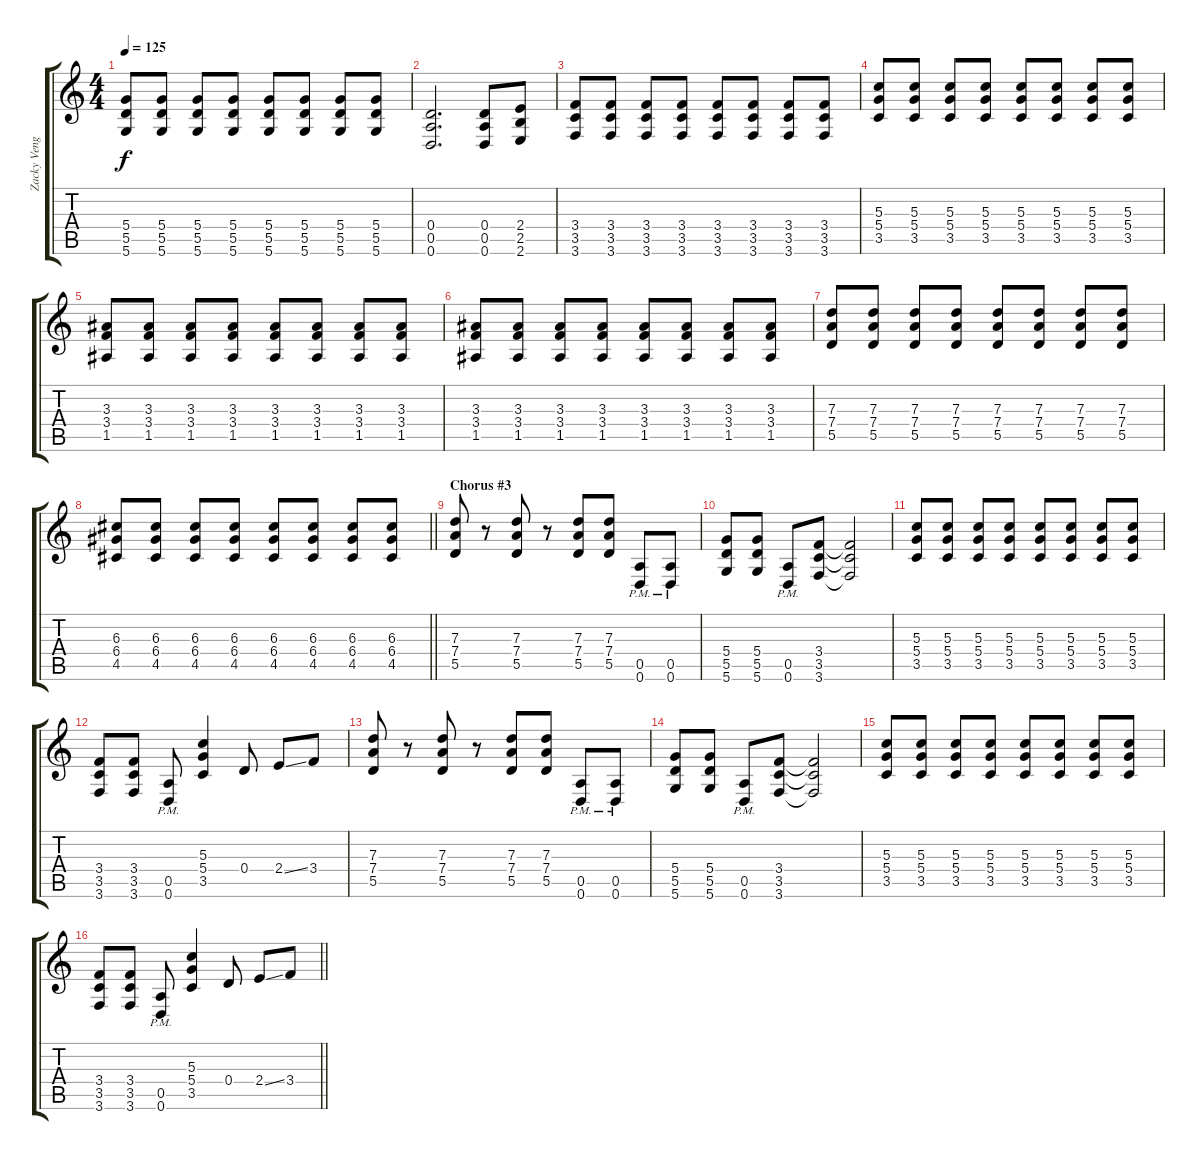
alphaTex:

\track ("Zacky Vengeance" "Zacky Veng") {instrument distortionguitar}
\staff {score tabs}
\tuning (E4 B3 G3 D3 A2 D2) {hide}
\ts (4 4)
\tempo 125
\clef g2
\ks c
(5.4 5.5 5.6).8{dy f} (5.4 5.5 5.6).8 (5.4 5.5 5.6).8 (5.4 5.5 5.6).8 (5.4 5.5 5.6).8 (5.4 5.5 5.6).8 (5.4 5.5 5.6).8 (5.4 5.5 5.6).8 |
(0.4 0.5 0.6).2{d} (0.4 0.5 0.6).8 (2.4 2.5 2.6).8 |
(3.4 3.5 3.6).8 (3.4 3.5 3.6).8 (3.4 3.5 3.6).8 (3.4 3.5 3.6).8 (3.4 3.5 3.6).8 (3.4 3.5 3.6).8 (3.4 3.5 3.6).8 (3.4 3.5 3.6).8 |
(5.3 5.4 3.5).8 (5.3 5.4 3.5).8 (5.3 5.4 3.5).8 (5.3 5.4 3.5).8 (5.3 5.4 3.5).8 (5.3 5.4 3.5).8 (5.3 5.4 3.5).8 (5.3 5.4 3.5).8 |
(3.3 3.4 1.5).8 (3.3 3.4 1.5).8 (3.3 3.4 1.5).8 (3.3 3.4 1.5).8 (3.3 3.4 1.5).8 (3.3 3.4 1.5).8 (3.3 3.4 1.5).8 (3.3 3.4 1.5).8 |
(3.3 3.4 1.5).8 (3.3 3.4 1.5).8 (3.3 3.4 1.5).8 (3.3 3.4 1.5).8 (3.3 3.4 1.5).8 (3.3 3.4 1.5).8 (3.3 3.4 1.5).8 (3.3 3.4 1.5).8 |
(7.3 7.4 5.5).8 (7.3 7.4 5.5).8 (7.3 7.4 5.5).8 (7.3 7.4 5.5).8 (7.3 7.4 5.5).8 (7.3 7.4 5.5).8 (7.3 7.4 5.5).8 (7.3 7.4 5.5).8 |
\barLineRight lightlight
(6.3 6.4 4.5).8 (6.3 6.4 4.5).8 (6.3 6.4 4.5).8 (6.3 6.4 4.5).8 (6.3 6.4 4.5).8 (6.3 6.4 4.5).8 (6.3 6.4 4.5).8 (6.3 6.4 4.5).8 |
\section ("" "Chorus #3")
(7.3 7.4 5.5).8{volume 12} r.8 (7.3 7.4 5.5).8 r.8 (7.3 7.4 5.5).8 (7.3 7.4 5.5).8 (0.5{pm} 0.6{pm}).8 (0.5{pm} 0.6{pm}).8 |
(5.4 5.5 5.6).8 (5.4 5.5 5.6).8 (0.5{pm} 0.6{pm}).8 (3.4 3.5 3.6).8 (3.4{t} 3.5{t} 3.6{t}).2 |
(5.3 5.4 3.5).8 (5.3 5.4 3.5).8 (5.3 5.4 3.5).8 (5.3 5.4 3.5).8 (5.3 5.4 3.5).8 (5.3 5.4 3.5).8 (5.3 5.4 3.5).8 (5.3 5.4 3.5).8 |
(3.4 3.5 3.6).8 (3.4 3.5 3.6).8 (0.5{pm} 0.6{pm}).8 (5.3 5.4 3.5).4 0.4.8 2.4{ss}.8 3.4.8 |
(7.3 7.4 5.5).8 r.8 (7.3 7.4 5.5).8 r.8 (7.3 7.4 5.5).8 (7.3 7.4 5.5).8 (0.5{pm} 0.6{pm}).8 (0.5{pm} 0.6{pm}).8 |
(5.4 5.5 5.6).8 (5.4 5.5 5.6).8 (0.5{pm} 0.6{pm}).8 (3.4 3.5 3.6).8 (3.4{t} 3.5{t} 3.6{t}).2 |
(5.3 5.4 3.5).8 (5.3 5.4 3.5).8 (5.3 5.4 3.5).8 (5.3 5.4 3.5).8 (5.3 5.4 3.5).8 (5.3 5.4 3.5).8 (5.3 5.4 3.5).8 (5.3 5.4 3.5).8 |
\barLineRight lightlight
(3.4 3.5 3.6).8 (3.4 3.5 3.6).8 (0.5{pm} 0.6{pm}).8 (5.3 5.4 3.5).4 0.4.8 2.4{ss}.8 3.4.8
